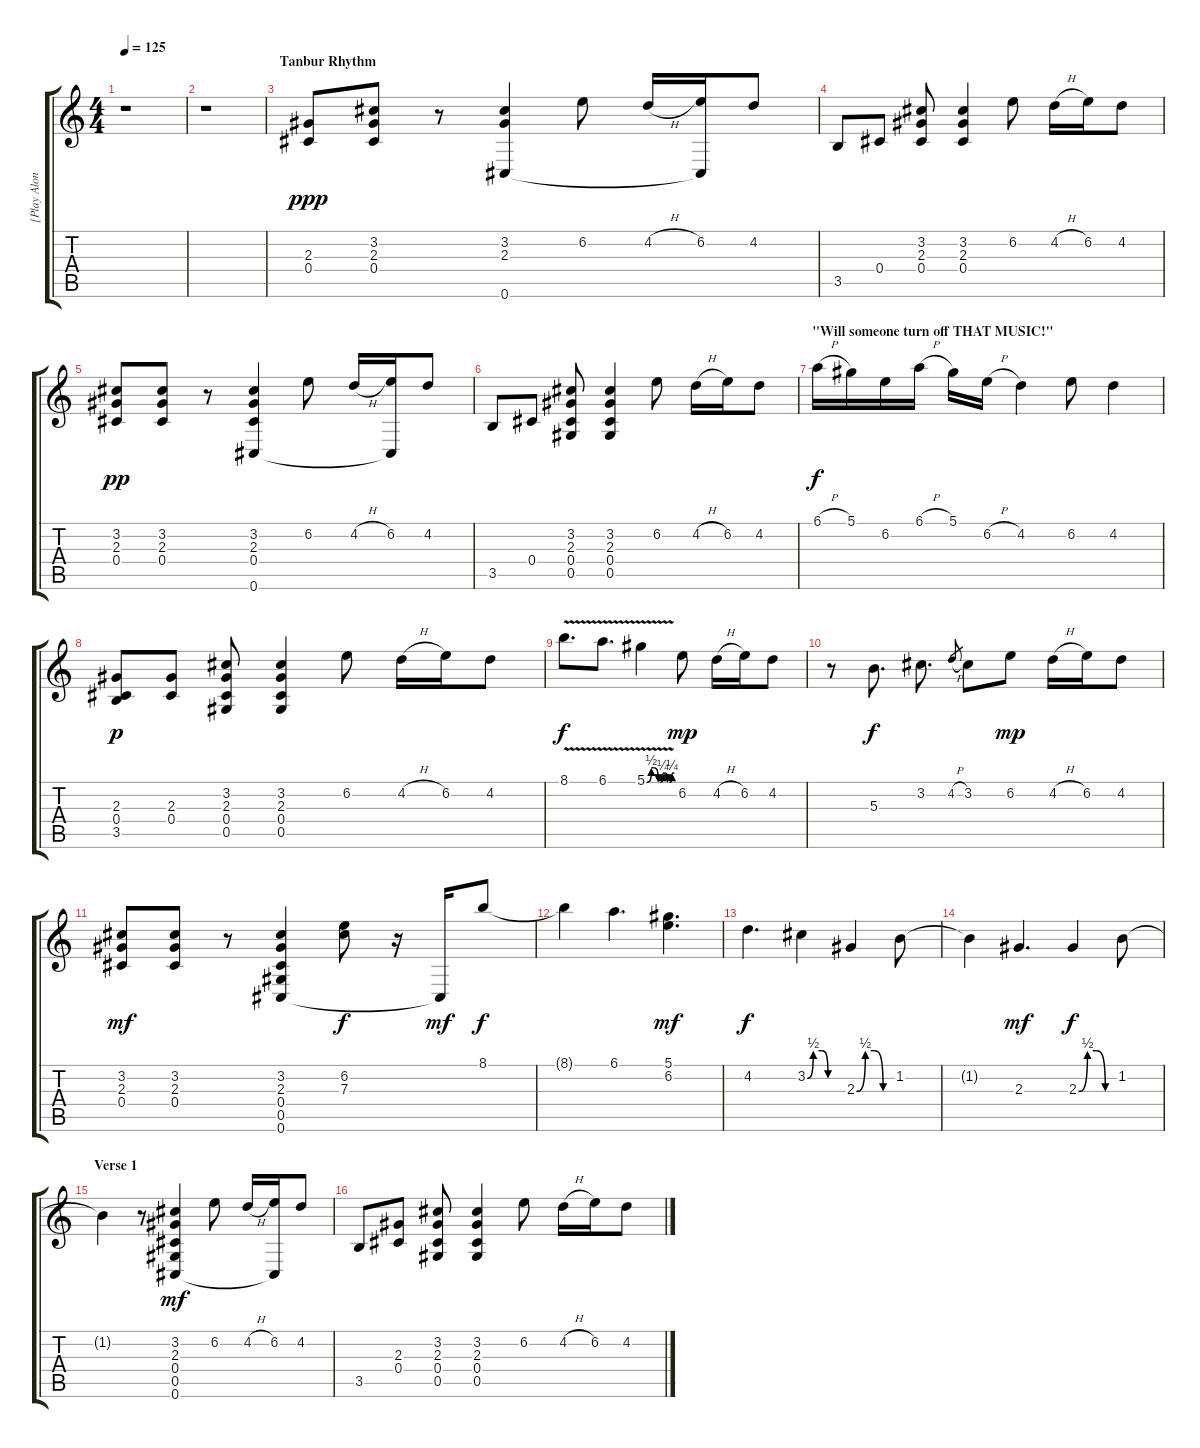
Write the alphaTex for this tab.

\track ("[Play Along]" "[Play Alon") {instrument electricguitarjazz}
\staff {score tabs}
\tuning (Eb4 Bb3 Gb3 Db3 Ab2 Db2) {hide}
\ts (4 4)
\tempo 125
\clef g2
\ks c
r.1{dy ppp instrument electricguitarjazz} |
r.1 |
\section ("" "Tanbur Rhythm")
(2.3 0.4).8 (3.2 2.3 0.4).8 r.8 (3.2 2.3 0.6).4 6.2.8 4.2{h}.16 (6.2 0.6{t}).16 4.2.8 |
3.5.8 0.4.8 (3.2 2.3 0.4).8 (3.2 2.3 0.4).4 6.2.8 4.2{h}.16 6.2.16 4.2.8 |
(3.2 2.3 0.4).8{dy pp} (3.2 2.3 0.4).8 r.8 (3.2 2.3 0.4 0.6).4 6.2.8 4.2{h}.16 (6.2 0.6{t}).16 4.2.8 |
3.5.8 0.4.8 (3.2 2.3 0.4 0.5).8 (3.2 2.3 0.4 0.5).4 6.2.8 4.2{h}.16 6.2.16 4.2.8 |
\section ("" "\"Will someone turn off THAT MUSIC!\"")
6.1{h}.16{dy f} 5.1.16 6.2.16 6.1{h}.16 5.1.16 6.2{h}.16 4.2.4 6.2.8 4.2.4 |
(2.3 0.4 3.5).8{dy p} (2.3 0.4).8 (3.2 2.3 0.4 0.5).8 (3.2 2.3 0.4 0.5).4 6.2.8 4.2{h}.16 6.2.16 4.2.8 |
8.1{v}.8{d dy f} 6.1{v}.8{d} 5.1{be (custom 0 0 10 2 15 2 25 0 30 0 35 1 40 1 45 0 50 0 55 1 60 1) v}.4 6.2.8{dy mp} 4.2{h}.16 6.2.16 4.2.8 |
r.8 5.3.8{d dy f} 3.2.8{d} 4.2{h}.8{gr} 3.2.8 6.2.8{dy mp} 4.2{h}.16 6.2.16 4.2.8 |
(3.2 2.3 0.4).8{dy mf} (3.2 2.3 0.4).8 r.8 (3.2 2.3 0.4 0.5 0.6).4 (6.2 7.3).8{dy f} r.16 0.6{t}.16{dy mf} 8.1.8{dy f} |
8.1{t}.4 6.1.4{d} (5.1 6.2).4{d dy mf} |
4.2.4{d dy f} 3.2{be (custom 0 0 10 2 25 2 35 0 60 0)}.4 2.3{be (custom 0 0 15 2 30 2 45 0 60 0)}.4 1.2.8 |
1.2{t}.4 2.3.4{d dy mf} 2.3{be (custom 0 0 15 2 30 2 45 0 60 0)}.4{dy f} 1.2.8 |
\section ("" "Verse 1")
1.2{t}.4 r.8 (3.2 2.3 0.4 0.5 0.6).4{dy mf} 6.2.8 4.2{h}.16 (6.2 0.6{t}).16 4.2.8 |
3.5.8 (2.3 0.4).8 (3.2 2.3 0.4 0.5).8 (3.2 2.3 0.4 0.5).4 6.2.8 4.2{h}.16 6.2.16 4.2.8
